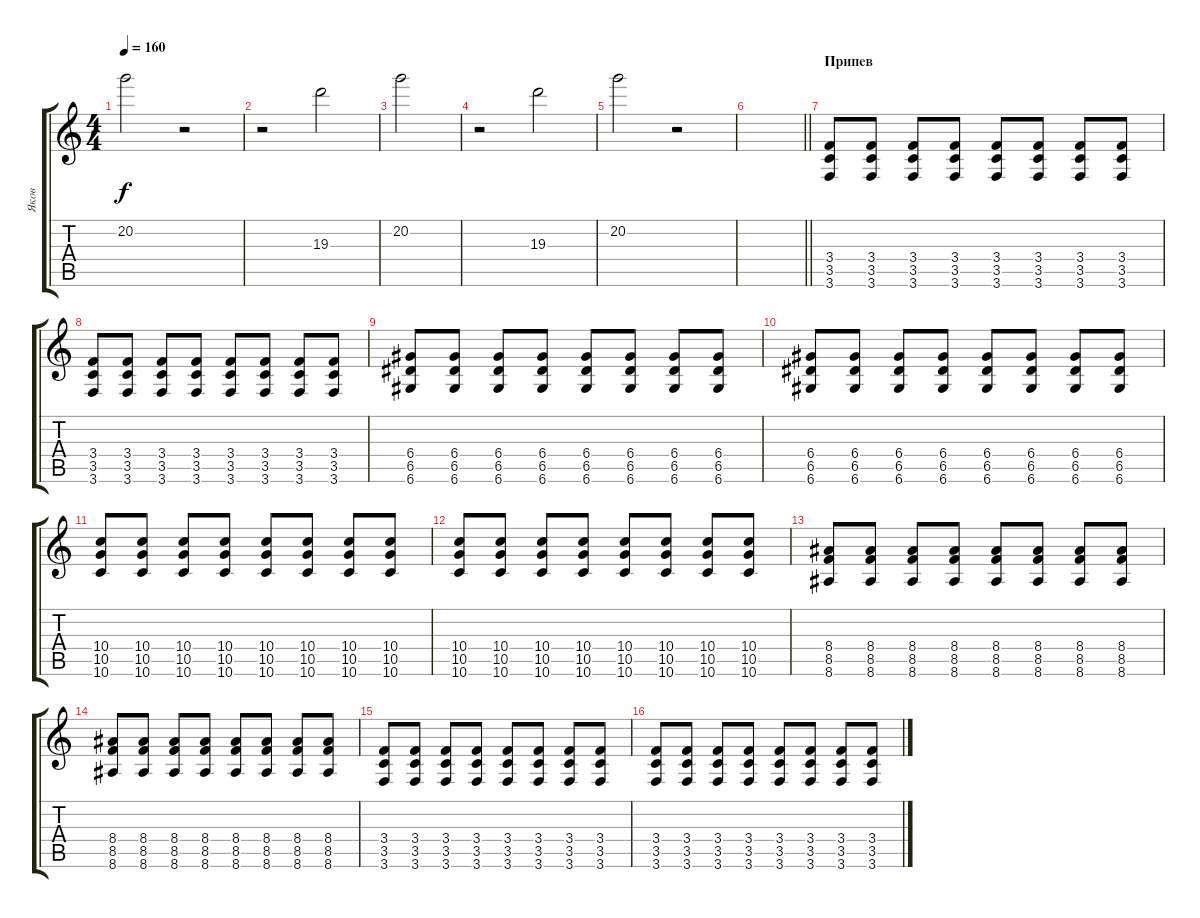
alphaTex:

\track ("Яков" "Яков") {instrument distortionguitar}
\staff {score tabs}
\tuning (E4 B3 G3 D3 A2 D2) {hide}
\ts (4 4)
\tempo 160
\clef g2
\ks c
20.2.2{dy f} r.2 |
r.2 19.3.2 |
20.2.2 |
r.2 19.3.2 |
20.2.2 r.2 |
\barLineRight lightlight
|
\section ("" "Припев")
(3.4 3.5 3.6).8 (3.4 3.5 3.6).8 (3.4 3.5 3.6).8 (3.4 3.5 3.6).8 (3.4 3.5 3.6).8 (3.4 3.5 3.6).8 (3.4 3.5 3.6).8 (3.4 3.5 3.6).8 |
(3.4 3.5 3.6).8 (3.4 3.5 3.6).8 (3.4 3.5 3.6).8 (3.4 3.5 3.6).8 (3.4 3.5 3.6).8 (3.4 3.5 3.6).8 (3.4 3.5 3.6).8 (3.4 3.5 3.6).8 |
(6.4 6.5 6.6).8 (6.4 6.5 6.6).8 (6.4 6.5 6.6).8 (6.4 6.5 6.6).8 (6.4 6.5 6.6).8 (6.4 6.5 6.6).8 (6.4 6.5 6.6).8 (6.4 6.5 6.6).8 |
(6.4 6.5 6.6).8 (6.4 6.5 6.6).8 (6.4 6.5 6.6).8 (6.4 6.5 6.6).8 (6.4 6.5 6.6).8 (6.4 6.5 6.6).8 (6.4 6.5 6.6).8 (6.4 6.5 6.6).8 |
(10.4 10.5 10.6).8 (10.4 10.5 10.6).8 (10.4 10.5 10.6).8 (10.4 10.5 10.6).8 (10.4 10.5 10.6).8 (10.4 10.5 10.6).8 (10.4 10.5 10.6).8 (10.4 10.5 10.6).8 |
(10.4 10.5 10.6).8 (10.4 10.5 10.6).8 (10.4 10.5 10.6).8 (10.4 10.5 10.6).8 (10.4 10.5 10.6).8 (10.4 10.5 10.6).8 (10.4 10.5 10.6).8 (10.4 10.5 10.6).8 |
(8.4 8.5 8.6).8 (8.4 8.5 8.6).8 (8.4 8.5 8.6).8 (8.4 8.5 8.6).8 (8.4 8.5 8.6).8 (8.4 8.5 8.6).8 (8.4 8.5 8.6).8 (8.4 8.5 8.6).8 |
(8.4 8.5 8.6).8 (8.4 8.5 8.6).8 (8.4 8.5 8.6).8 (8.4 8.5 8.6).8 (8.4 8.5 8.6).8 (8.4 8.5 8.6).8 (8.4 8.5 8.6).8 (8.4 8.5 8.6).8 |
(3.4 3.5 3.6).8 (3.4 3.5 3.6).8 (3.4 3.5 3.6).8 (3.4 3.5 3.6).8 (3.4 3.5 3.6).8 (3.4 3.5 3.6).8 (3.4 3.5 3.6).8 (3.4 3.5 3.6).8 |
(3.4 3.5 3.6).8 (3.4 3.5 3.6).8 (3.4 3.5 3.6).8 (3.4 3.5 3.6).8 (3.4 3.5 3.6).8 (3.4 3.5 3.6).8 (3.4 3.5 3.6).8 (3.4 3.5 3.6).8
